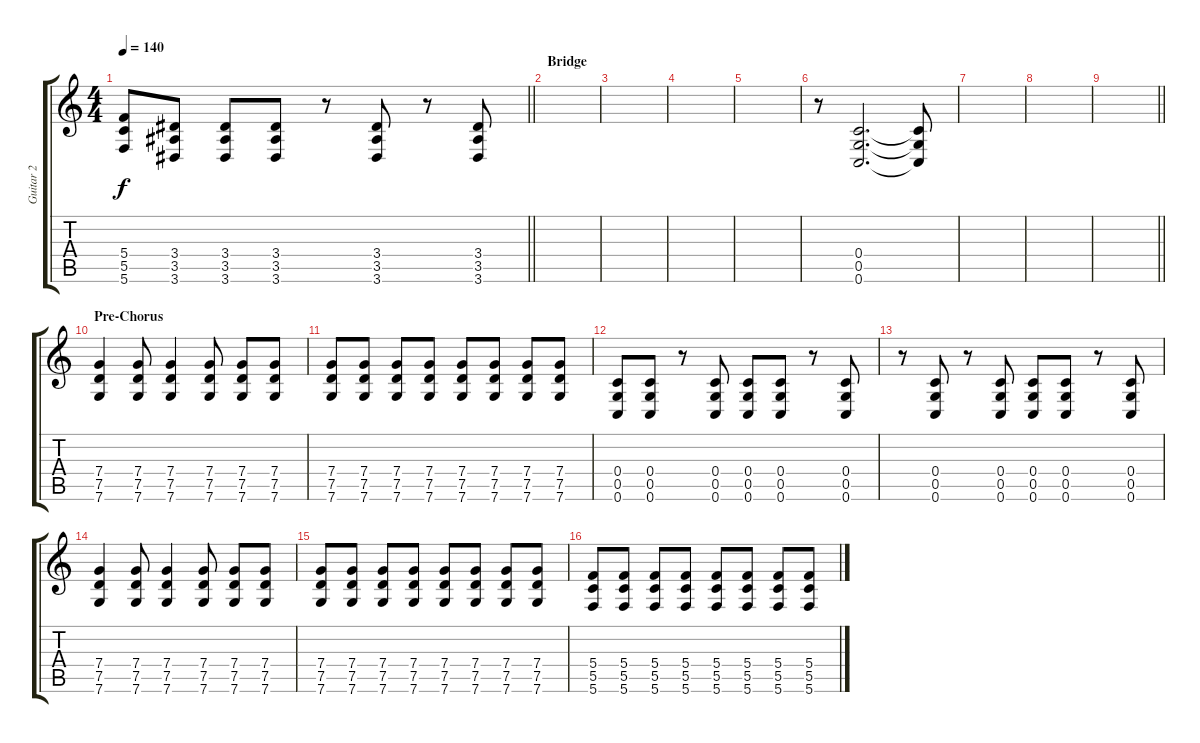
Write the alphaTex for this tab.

\track ("Guitar 2" "Guitar 2") {instrument distortionguitar}
\staff {score tabs}
\tuning (D4 A3 F3 C3 G2 C2) {hide}
\ts (4 4)
\tempo 140
\clef g2
\barLineRight lightlight
\ks c
(5.4 5.5 5.6).8{dy f} (3.4 3.5 3.6).8 (3.4 3.5 3.6).8 (3.4 3.5 3.6).8 r.8 (3.4 3.5 3.6).8 r.8 (3.4 3.5 3.6).8 |
\section ("" "Bridge")
|
|
|
|
r.8 (0.4 0.5 0.6).2{d} (0.4{t} 0.5{t} 0.6{t}).8 |
|
|
\barLineRight lightlight
|
\section ("" "Pre-Chorus")
(7.4 7.5 7.6).4 (7.4 7.5 7.6).8 (7.4 7.5 7.6).4 (7.4 7.5 7.6).8 (7.4 7.5 7.6).8 (7.4 7.5 7.6).8 |
(7.4 7.5 7.6).8 (7.4 7.5 7.6).8 (7.4 7.5 7.6).8 (7.4 7.5 7.6).8 (7.4 7.5 7.6).8 (7.4 7.5 7.6).8 (7.4 7.5 7.6).8 (7.4 7.5 7.6).8 |
(0.4 0.5 0.6).8 (0.4 0.5 0.6).8 r.8 (0.4 0.5 0.6).8 (0.4 0.5 0.6).8 (0.4 0.5 0.6).8 r.8 (0.4 0.5 0.6).8 |
r.8 (0.4 0.5 0.6).8 r.8 (0.4 0.5 0.6).8 (0.4 0.5 0.6).8 (0.4 0.5 0.6).8 r.8 (0.4 0.5 0.6).8 |
(7.4 7.5 7.6).4 (7.4 7.5 7.6).8 (7.4 7.5 7.6).4 (7.4 7.5 7.6).8 (7.4 7.5 7.6).8 (7.4 7.5 7.6).8 |
(7.4 7.5 7.6).8 (7.4 7.5 7.6).8 (7.4 7.5 7.6).8 (7.4 7.5 7.6).8 (7.4 7.5 7.6).8 (7.4 7.5 7.6).8 (7.4 7.5 7.6).8 (7.4 7.5 7.6).8 |
(5.4 5.5 5.6).8 (5.4 5.5 5.6).8 (5.4 5.5 5.6).8 (5.4 5.5 5.6).8 (5.4 5.5 5.6).8 (5.4 5.5 5.6).8 (5.4 5.5 5.6).8 (5.4 5.5 5.6).8
